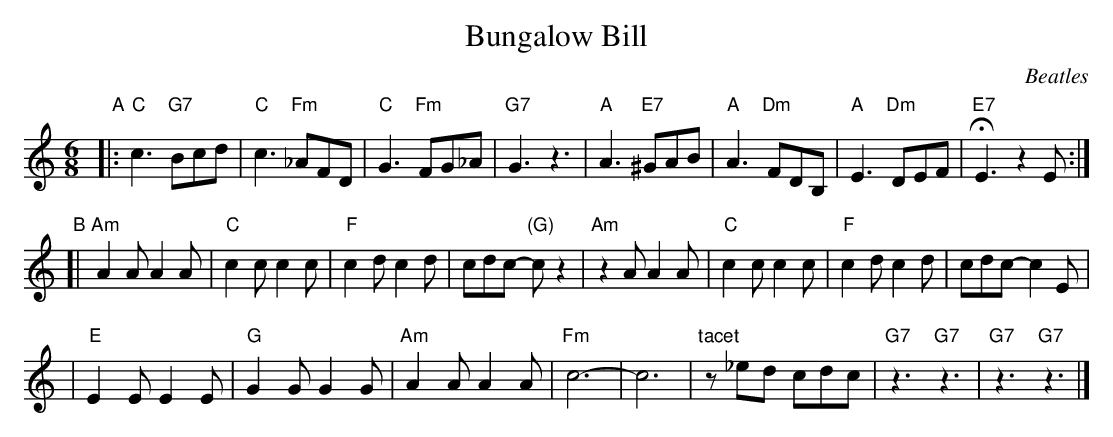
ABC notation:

X:1
T: Bungalow Bill
C: Beatles
M: 6/8
L: 1/8
K: C
"A" |: "C"c3 "G7"Bcd | "C"c3 "Fm"_AFD | "C"G3 "Fm"FG_A | "G7"G3 z3 \
    | "A"A3 "E7"^GAB | "A"A3 "Dm"FDB, | "A"E3 "Dm"DEF | "E7"HE3 z2E :|
"B"[| "Am"A2A A2A | "C"c2c c2c | "F"c2d c2d | cdc- "(G)"cz2 \
    | "Am"z2A A2A | "C"c2c c2c | "F"c2d c2d | cdc- c2E |
    |  "E"E2E E2E | "G"G2G G2G | "Am"A2A A2A | "Fm"c6- \
 | c6 | "tacet"z_ed cdc | "G7"z3 "G7"z3 | "G7"z3 "G7"z3 |]
